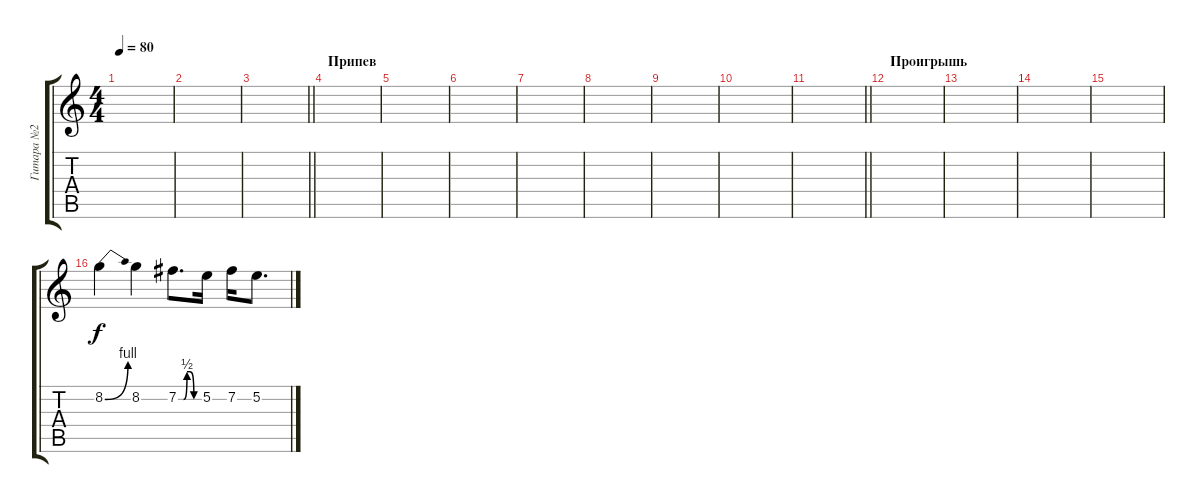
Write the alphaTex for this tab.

\track ("Гитара №2" "Гитара №2") {instrument overdrivenguitar}
\staff {score tabs}
\tuning (E4 B3 G3 D3 A2 D2) {hide}
\ts (4 4)
\tempo 80
\clef g2
\ks c
|
|
\barLineRight lightlight
|
\section ("" "Припев")
|
|
|
|
|
|
|
\barLineRight lightlight
|
\section ("" "Проигрышь")
|
|
|
|
8.2{be (bend 0 0 60 4)}.4 8.2.4 7.2{be (custom 0 0 15 0 25 2 34 2 45 0 60 0)}.8{d} 5.2.16 7.2.16 5.2.8{d}
